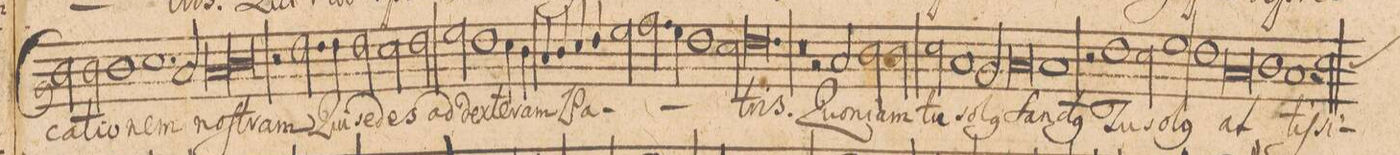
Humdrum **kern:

**kern	**text
*I"CANTVS.	*
*clefG2	*
*k[]	*
*met(C|)	*
*M2/1	*
2b\	-ca-
2b\	-ti-
1b	-o-
=68-	=68-
1.cc	-nem
2a/	no-
=69-	=69-
*lig	*
1a	-ſtram
1b	.
*Xlig	*
=70-	=70-
2r	.
2.dd\	Qui
4dd\	se-
2dd\	-des
=71-	=71-
2cc\	ad
2dd\	dex-
2ee\	-te-
1dd	.
=72-	=72-
4cc\	-ram
4b\	.
4a/	Pa-
4b/	.
4cc/	.
4dd/	.
=73-	=73-
2ee\	.
2.ff\	.
4ee\	.
1dd	.
=74-	=74-
2cc\	.
0.dd	-tris.
=75-	=75-
=76-	=76-
0r	.
=77-	=77-
2r	.
2a/	Quo-
2b\	-ni-
2b\	-am
=78-	=78-
2cc\	tu
1a	so-
2g/	-l(us)
=79-	=79-
0a	San-
=80-	=80-
1a	-ct(us)
2r	.
1dd	Tu
=81-	=81-
2cc\	so-
1ee	-l(us)
=82-	=82-
1dd	al-
0a	.
=83-	=83-
1b	.
=84-	=84-
1.a	-tiſ-
2cc\	-si-
*custos:cc	*
=85-	=85-
*-	*-
